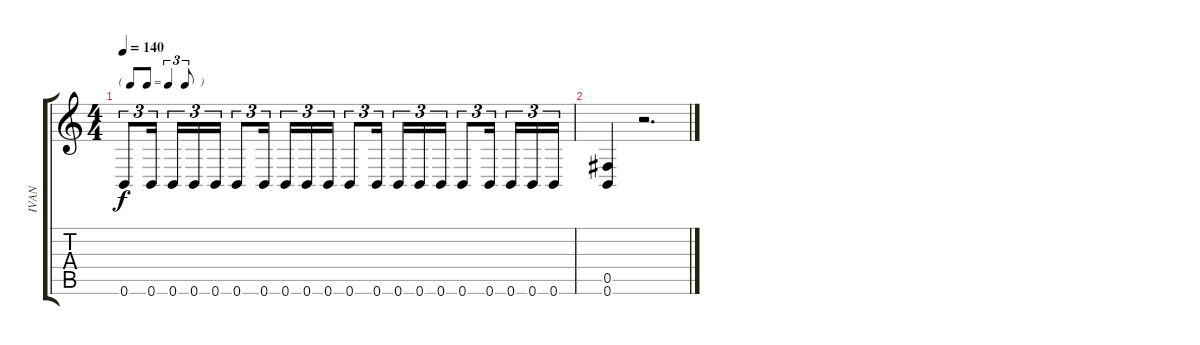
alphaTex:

\track ("IVAN" "IVAN") {instrument distortionguitar}
\staff {score tabs}
\tuning (Db4 Ab3 E3 B2 Gb2 B1) {hide}
\ts (4 4)
\tf triplet8th
\tempo 140
\clef g2
\ks c
0.6.8{tu (3 2) dy f} 0.6.16{tu (3 2)} 0.6.16{tu (3 2)} 0.6.16{tu (3 2)} 0.6.16{tu (3 2)} 0.6.8{tu (3 2)} 0.6.16{tu (3 2)} 0.6.16{tu (3 2)} 0.6.16{tu (3 2)} 0.6.16{tu (3 2)} 0.6.8{tu (3 2)} 0.6.16{tu (3 2)} 0.6.16{tu (3 2)} 0.6.16{tu (3 2)} 0.6.16{tu (3 2)} 0.6.8{tu (3 2)} 0.6.16{tu (3 2)} 0.6.16{tu (3 2)} 0.6.16{tu (3 2)} 0.6.16{tu (3 2)} |
(0.5 0.6).4 r.2{d}
